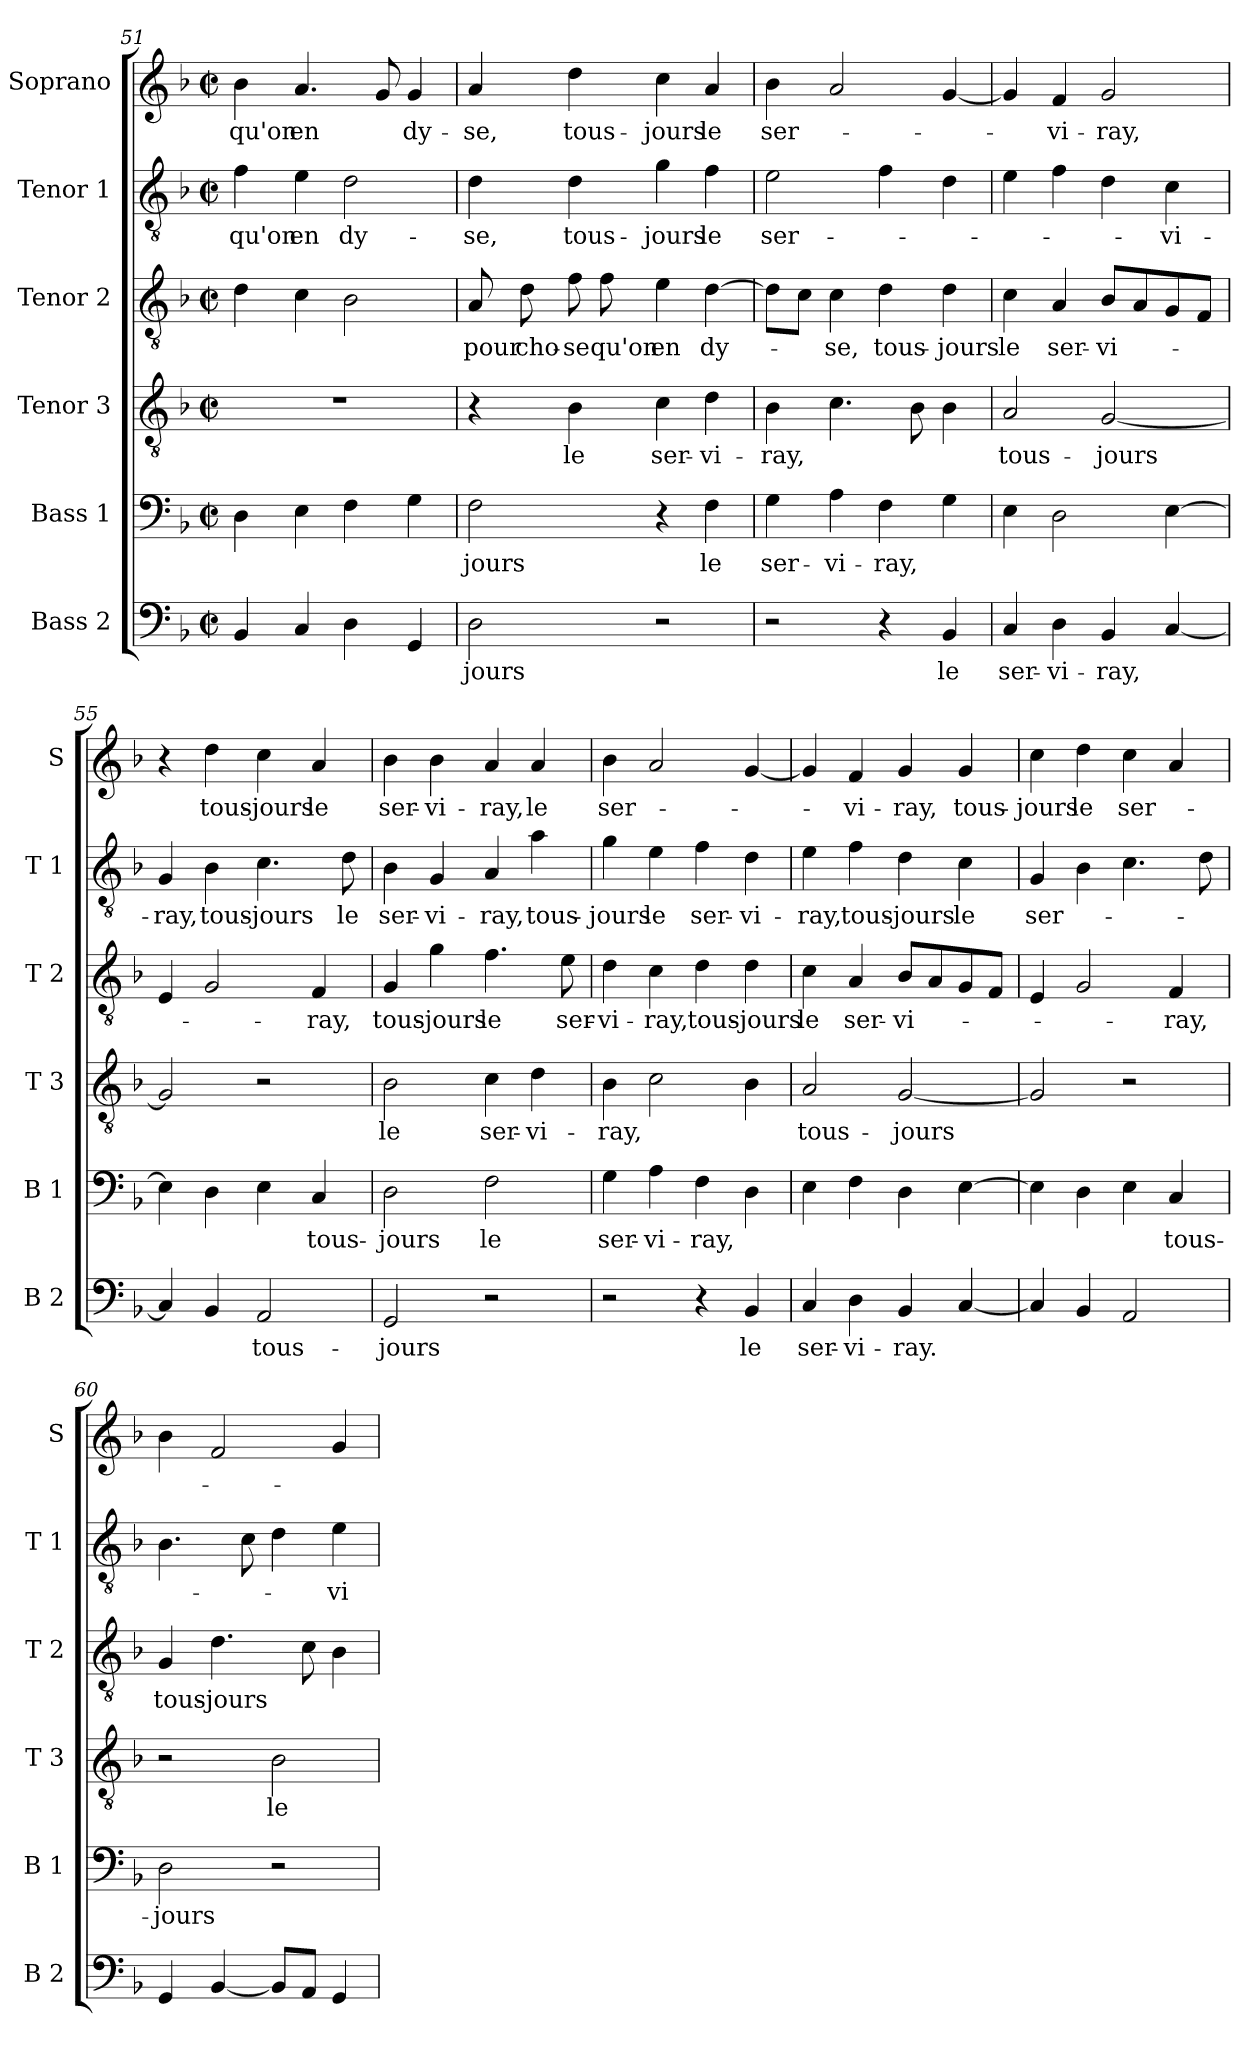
**kern	**text	**kern	**text	**kern	**text	**kern	**text	**kern	**text	**kern	**text
*part6	*part6	*part5	*part5	*part4	*part4	*part3	*part3	*part2	*part2	*part1	*part1
*staff6	*staff6	*staff5	*staff5	*staff4	*staff4	*staff3	*staff3	*staff2	*staff2	*staff1	*staff1
*I"Bass 2	*	*I"Bass 1	*	*I"Tenor 3	*	*I"Tenor 2	*	*I"Tenor 1	*	*I"Soprano	*
*I'B 2	*	*I'B 1	*	*I'T 3	*	*I'T 2	*	*I'T 1	*	*I'S	*
*clefF4	*	*clefF4	*	*clefGv2	*	*clefGv2	*	*clefGv2	*	*clefG2	*
*k[b-]	*	*k[b-]	*	*k[b-]	*	*k[b-]	*	*k[b-]	*	*k[b-]	*
*F:	*	*F:	*	*F:	*	*F:	*	*F:	*	*F:	*
*M2/2	*	*M2/2	*	*M2/2	*	*M2/2	*	*M2/2	*	*M2/2	*
*met(c|)	*	*met(c|)	*	*met(c|)	*	*met(c|)	*	*met(c|)	*	*met(c|)	*
=51	=51	=51	=51	=51	=51	=51	=51	=51	=51	=51	=51
4BB-/	.	4D\	.	1r	.	4d\	.	4f\	qu'on	4b-\	qu'on
4C/	.	4E\	.	.	.	4c\	.	4e\	en	4.a/	en
4D\	.	4F\	.	.	.	2B-\	.	2d\	dy-	.	.
.	.	.	.	.	.	.	.	.	.	8g/	.
4GG/	.	4G\	.	.	.	.	.	.	.	4g/	dy-
=52	=52	=52	=52	=52	=52	=52	=52	=52	=52	=52	=52
2D\	-jours	2F\	-jours	4r	.	8A/	pour	4d\	-se,	4a/	-se,
.	.	.	.	.	.	8d\	cho-	.	.	.	.
.	.	.	.	4B-\	le	8f\	-se	4d\	tous-	4dd\	tous-
.	.	.	.	.	.	8f\	qu'on	.	.	.	.
2r	.	4r	.	4c\	ser-	4e\	en	4g\	-jours	4cc\	-jours
.	.	4F\	le	4d\	-vi-	[4d\	dy-	4f\	le	4a/	le
=53	=53	=53	=53	=53	=53	=53	=53	=53	=53	=53	=53
2r	.	4G\	ser-	4B-\	-ray,	8d\L]	.	2e\	ser-	4b-\	ser-
.	.	.	.	.	.	8c\J	.	.	.	.	.
.	.	4A\	-vi-	4.c\	.	4c\	-se,	.	.	2a/	.
4r	.	4F\	-ray,	.	.	4d\	tous-	4f\	.	.	.
.	.	.	.	8B-\	.	.	.	.	.	.	.
4BB-/	le	4G\	.	4B-\	.	4d\	-jours	4d\	.	[4g/	.
!!LO:PB:g=z
=54	=54	=54	=54	=54	=54	=54	=54	=54	=54	=54	=54
4C/	ser-	4E\	.	2A/	tous-	4c\	le	4e\	.	4g/]	.
4D\	-vi-	2D\	.	.	.	4A/	ser-	4f\	.	4f/	-vi-
4BB-/	-ray,	.	.	[2G/	-jours	8B-/L	-vi-	4d\	.	2g/	-ray,
.	.	.	.	.	.	8A/	.	.	.	.	.
[4C/	.	[4E\	.	.	.	8G/	.	4c\	-vi-	.	.
.	.	.	.	.	.	8F/J	.	.	.	.	.
=55	=55	=55	=55	=55	=55	=55	=55	=55	=55	=55	=55
4C/]	.	4E\]	.	2G/]	.	4E/	.	4G/	-ray,	4r	.
4BB-/	.	4D\	.	.	.	2G/	.	4B-\	tous-	4dd\	tous-
2AA/	tous-	4E\	.	2r	.	.	.	4.c\	-jours	4cc\	-jours
.	.	4C/	tous-	.	.	4F/	-ray,	.	.	4a/	le
.	.	.	.	.	.	.	.	8d\	le	.	.
=56	=56	=56	=56	=56	=56	=56	=56	=56	=56	=56	=56
2GG/	-jours	2D\	-jours	2B-\	le	4G/	tous-	4B-\	ser-	4b-\	ser-
.	.	.	.	.	.	4g\	-jours	4G/	-vi-	4b-\	-vi-
2r	.	2F\	le	4c\	ser-	4.f\	le	4A/	-ray,	4a/	-ray,
.	.	.	.	4d\	-vi-	.	.	4a\	tous-	4a/	le
.	.	.	.	.	.	8e\	ser-	.	.	.	.
=57	=57	=57	=57	=57	=57	=57	=57	=57	=57	=57	=57
2r	.	4G\	ser-	4B-\	-ray,	4d\	-vi-	4g\	-jours	4b-\	ser-
.	.	4A\	-vi-	2c\	.	4c\	-ray,	4e\	le	2a/	.
4r	.	4F\	-ray,	.	.	4d\	tous-	4f\	ser-	.	.
4BB-/	le	4D\	.	4B-\	.	4d\	-jours	4d\	-vi-	[4g/	.
=58	=58	=58	=58	=58	=58	=58	=58	=58	=58	=58	=58
4C/	ser-	4E\	.	2A/	tous-	4c\	le	4e\	-ray,	4g/]	.
4D\	-vi-	4F\	.	.	.	4A/	ser-	4f\	tous-	4f/	-vi-
4BB-/	-ray.	4D\	.	[2G/	-jours	8B-/L	-vi-	4d\	-jours	4g/	-ray,
.	.	.	.	.	.	8A/	.	.	.	.	.
[4C/	.	[4E\	.	.	.	8G/	.	4c\	le	4g/	tous-
.	.	.	.	.	.	8F/J	.	.	.	.	.
=59	=59	=59	=59	=59	=59	=59	=59	=59	=59	=59	=59
4C/]	.	4E\]	.	2G/]	.	4E/	.	4G/	ser-	4cc\	-jours
4BB-/	.	4D\	.	.	.	2G/	.	4B-\	.	4dd\	le
2AA/	.	4E\	.	2r	.	.	.	4.c\	.	4cc\	ser-
.	.	4C/	tous-	.	.	4F/	-ray,	.	.	4a/	.
.	.	.	.	.	.	.	.	8d\	.	.	.
!!LO:LB:g=z
=60	=60	=60	=60	=60	=60	=60	=60	=60	=60	=60	=60
4GG/	.	2D\	-jours	2r	.	4G/	tous-	4.B-\	.	4b-\	.
[4BB-/	.	.	.	.	.	4.d\	-jours	.	.	2f/	.
.	.	.	.	.	.	.	.	8c\	.	.	.
8BB-/L]	.	2r	.	2B-\	le	.	.	4d\	.	.	.
8AA/J	.	.	.	.	.	8c\	.	.	.	.	.
4GG/	.	.	.	.	.	4B-\	.	4e\	-vi-	4g/	.
=	=	=	=	=	=	=	=	=	=	=	=
*-	*-	*-	*-	*-	*-	*-	*-	*-	*-	*-	*-
